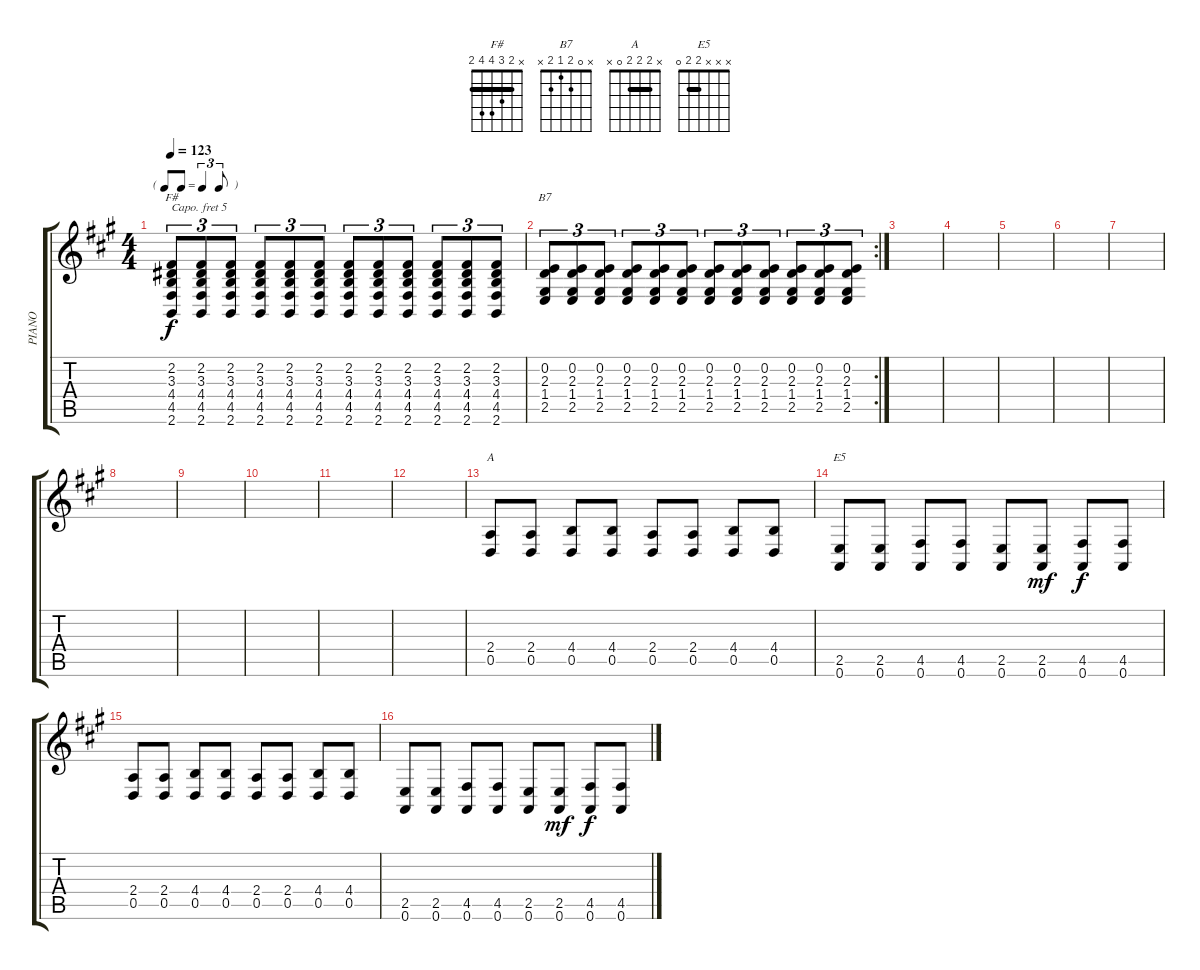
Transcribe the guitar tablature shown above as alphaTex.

\track ("PIANO" "PIANO") {solo instrument brightacousticpiano}
\staff {score tabs}
\capo 5
\tuning (E4 B3 G3 D3 A2 E2) {hide}
\chord ("F#" x 2 3 4 4 2) {barre 2}
\chord ("B7" x 0 2 1 2 x)
\chord ("A" x 2 2 2 0 x) {barre 2}
\chord ("E5" x x x 2 2 0) {barre 2}
\ts (4 4)
\tf triplet8th
\tempo 123
\clef g2
\ks a
(2.2 3.3 4.4 4.5 2.6).8{tu (3 2) ch "F#" dy f} (2.2 3.3 4.4 4.5 2.6).8{tu (3 2)} (2.2 3.3 4.4 4.5 2.6).8{tu (3 2)} (2.2 3.3 4.4 4.5 2.6).8{tu (3 2)} (2.2 3.3 4.4 4.5 2.6).8{tu (3 2)} (2.2 3.3 4.4 4.5 2.6).8{tu (3 2)} (2.2 3.3 4.4 4.5 2.6).8{tu (3 2)} (2.2 3.3 4.4 4.5 2.6).8{tu (3 2)} (2.2 3.3 4.4 4.5 2.6).8{tu (3 2)} (2.2 3.3 4.4 4.5 2.6).8{tu (3 2)} (2.2 3.3 4.4 4.5 2.6).8{tu (3 2)} (2.2 3.3 4.4 4.5 2.6).8{tu (3 2)} |
\rc 2
(0.2 2.3 1.4 2.5).8{tu (3 2) ch "B7"} (0.2 2.3 1.4 2.5).8{tu (3 2)} (0.2 2.3 1.4 2.5).8{tu (3 2)} (0.2 2.3 1.4 2.5).8{tu (3 2)} (0.2 2.3 1.4 2.5).8{tu (3 2)} (0.2 2.3 1.4 2.5).8{tu (3 2)} (0.2 2.3 1.4 2.5).8{tu (3 2)} (0.2 2.3 1.4 2.5).8{tu (3 2)} (0.2 2.3 1.4 2.5).8{tu (3 2)} (0.2 2.3 1.4 2.5).8{tu (3 2)} (0.2 2.3 1.4 2.5).8{tu (3 2)} (0.2 2.3 1.4 2.5).8{tu (3 2)} |
|
|
|
|
|
|
|
|
|
|
(2.4 0.5).8{ch "A"} (2.4 0.5).8 (4.4 0.5).8 (4.4 0.5).8 (2.4 0.5).8 (2.4 0.5).8 (4.4 0.5).8 (4.4 0.5).8 |
(2.5 0.6).8{ch "E5"} (2.5 0.6).8 (4.5 0.6).8 (4.5 0.6).8 (2.5 0.6).8 (2.5 0.6).8{dy mf} (4.5 0.6).8{dy f} (4.5 0.6).8 |
(2.4 0.5).8 (2.4 0.5).8 (4.4 0.5).8 (4.4 0.5).8 (2.4 0.5).8 (2.4 0.5).8 (4.4 0.5).8 (4.4 0.5).8 |
(2.5 0.6).8 (2.5 0.6).8 (4.5 0.6).8 (4.5 0.6).8 (2.5 0.6).8 (2.5 0.6).8{dy mf} (4.5 0.6).8{dy f} (4.5 0.6).8
